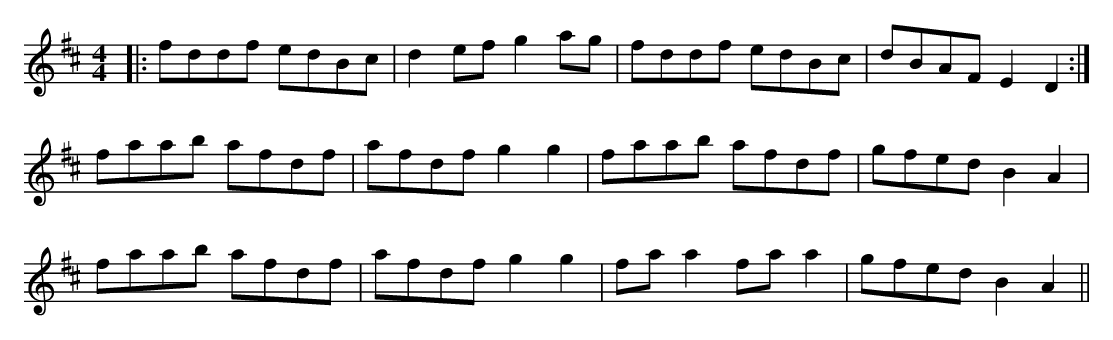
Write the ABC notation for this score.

X:1
M:4/4
K:D
|:fddf edBc|d2efg2ag|fddf edBc|dBAF E2D2:|
faab afdf|afdf g2g2|faab afdf|gfed B2A2|
faab afdf|afdf g2g2|faa2 faa2|gfed B2A2||
